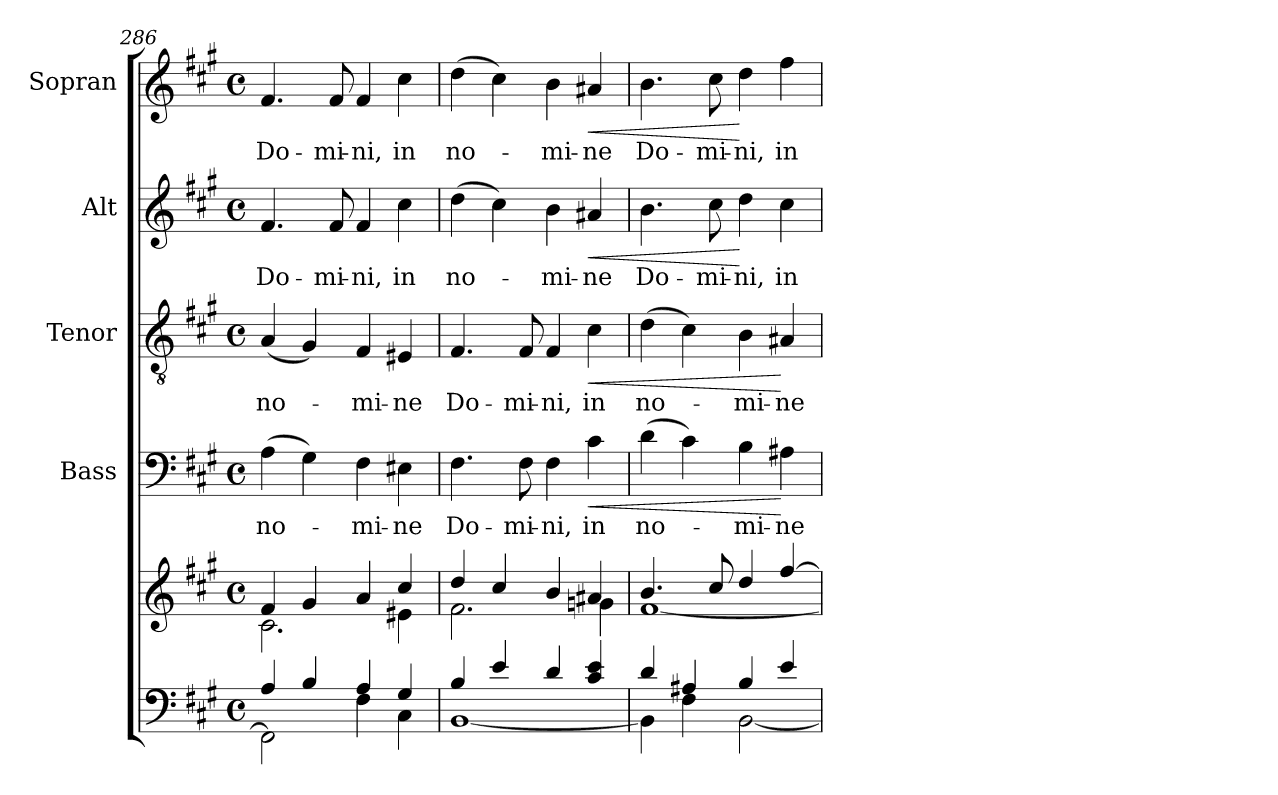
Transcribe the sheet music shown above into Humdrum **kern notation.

**kern	**kern	**kern	**text	**dynam	**kern	**text	**dynam	**kern	**text	**dynam	**kern	**text	**dynam
*part5	*part5	*part4	*part4	*part4	*part3	*part3	*part3	*part2	*part2	*part2	*part1	*part1	*part1
*staff6	*staff5	*staff4	*staff4	*staff4	*staff3	*staff3	*staff3	*staff2	*staff2	*staff2	*staff1	*staff1	*staff1
*	*	*I"Bass	*	*	*I"Tenor	*	*	*I"Alt	*	*	*I"Sopran	*	*
*	*	*I'B.	*	*	*I'T.	*	*	*I'A.	*	*	*I'S.	*	*
*clefF4	*clefG2	*clefF4	*	*	*clefGv2	*	*	*clefG2	*	*	*clefG2	*	*
*k[f#c#g#]	*k[f#c#g#]	*k[f#c#g#]	*	*	*k[f#c#g#]	*	*	*k[f#c#g#]	*	*	*k[f#c#g#]	*	*
*A:	*A:	*A:	*	*	*A:	*	*	*A:	*	*	*A:	*	*
*M4/4	*M4/4	*M4/4	*	*	*M4/4	*	*	*M4/4	*	*	*M4/4	*	*
*met(c)	*met(c)	*met(c)	*	*	*met(c)	*	*	*met(c)	*	*	*met(c)	*	*
=286	=286	=286	=286	=286	=286	=286	=286	=286	=286	=286	=286	=286	=286
*^	*^	*	*	*	*	*	*	*	*	*	*	*	*
!	!	!	!	!	!LO:LY:b	!	!	!LO:LY:b	!	!	!LO:LY:b	!	!	!LO:LY:b	!
4A/	2FF#\]	4f#/	2.c#\	(>4A\	no-	.	(<4A/	no-	.	4.f#/	Do-	.	4.f#/	Do-	.
4B/	.	4g#/	.	4G#\)	.	.	4G#/)	.	.	.	.	.	.	.	.
!	!	!	!	!	!	!	!	!	!	!	!LO:LY:b	!	!	!LO:LY:b	!
.	.	.	.	.	.	.	.	.	.	8f#/	-mi-	.	8f#/	-mi-	.
!	!	!	!	!	!LO:LY:b	!	!	!LO:LY:b	!	!	!LO:LY:b	!	!	!LO:LY:b	!
4A/	4F#\	4a/	.	4F#\	-mi-	.	4F#/	-mi-	.	4f#/	-ni,	.	4f#/	-ni,	.
!	!	!	!	!	!LO:LY:b	!	!	!LO:LY:b	!	!	!LO:LY:b	!	!	!LO:LY:b	!
4G#/	4C#\	4cc#/	4e#X\	4E#X\	-ne	.	4E#X/	-ne	.	4cc#\	in	.	4cc#\	in	.
=287	=287	=287	=287	=287	=287	=287	=287	=287	=287	=287	=287	=287	=287	=287	=287
!	!	!	!	!	!LO:LY:b	!	!	!LO:LY:b	!	!	!LO:LY:b	!	!	!LO:LY:b	!
4B/	[<1BB	4dd/	2.f#\	4.F#\	Do-	.	4.F#/	Do-	.	(>4dd\	no-	.	(>4dd\	no-	.
4e/	.	4cc#/	.	.	.	.	.	.	.	4cc#\)	.	.	4cc#\)	.	.
!	!	!	!	!	!LO:LY:b	!	!	!LO:LY:b	!	!	!	!	!	!	!
.	.	.	.	8F#\	-mi-	.	8F#/	-mi-	.	.	.	.	.	.	.
!	!	!	!	!	!LO:LY:b	!	!	!LO:LY:b	!	!	!LO:LY:b	!	!	!LO:LY:b	!
4d/	.	4b/	.	4F#\	-ni,	.	4F#/	-ni,	.	4b\	-mi-	.	4b\	-mi-	.
!	!	!	!	!	!LO:LY:b	!LO:HP:b	!	!LO:LY:b	!LO:HP:b	!	!LO:LY:b	!LO:HP:b	!	!LO:LY:b	!LO:HP:b
4c#/ 4e/	.	4a#X/	4gn\	4c#\	in	<	4c#\	in	<	4a#X/	-ne	<	4a#X/	-ne	<
!!LO:LB:g=z
=288	=288	=288	=288	=288	=288	=288	=288	=288	=288	=288	=288	=288	=288	=288	=288
!	!	!	!	!	!LO:LY:b	!	!	!LO:LY:b	!	!	!LO:LY:b	!	!	!LO:LY:b	!
4d/	4BB\]	4.b/	[<1f#	(>4d\	no-	.	(>4d\	no-	.	4.b\	Do-	.	4.b\	Do-	.
4A#X/	4F#\	.	.	4c#\)	.	.	4c#\)	.	.	.	.	.	.	.	.
!	!	!	!	!	!	!	!	!	!	!	!LO:LY:b	!	!	!LO:LY:b	!
.	.	8cc#/	.	.	.	.	.	.	.	8cc#\	-mi-	.	8cc#\	-mi-	.
!	!	!	!	!	!LO:LY:b	!	!	!LO:LY:b	!	!	!LO:LY:b	!	!	!LO:LY:b	!
4B/	[<2BB\	4dd/	.	4B\	-mi-	.	4B\	-mi-	.	4dd\	-ni,	[	4dd\	-ni,	[
!	!	!	!	!	!LO:LY:b	!	!	!LO:LY:b	!	!	!LO:LY:b	!	!	!LO:LY:b	!
4e/	.	[>4ff#/	.	4A#X\	-ne	[	4A#X/	-ne	[	4cc#\	in	.	4ff#\	in	.
*v	*v	*	*	*	*	*	*	*	*	*	*	*	*	*	*
*	*v	*v	*	*	*	*	*	*	*	*	*	*	*	*
=	=	=	=	=	=	=	=	=	=	=	=	=	=
*-	*-	*-	*-	*-	*-	*-	*-	*-	*-	*-	*-	*-	*-
